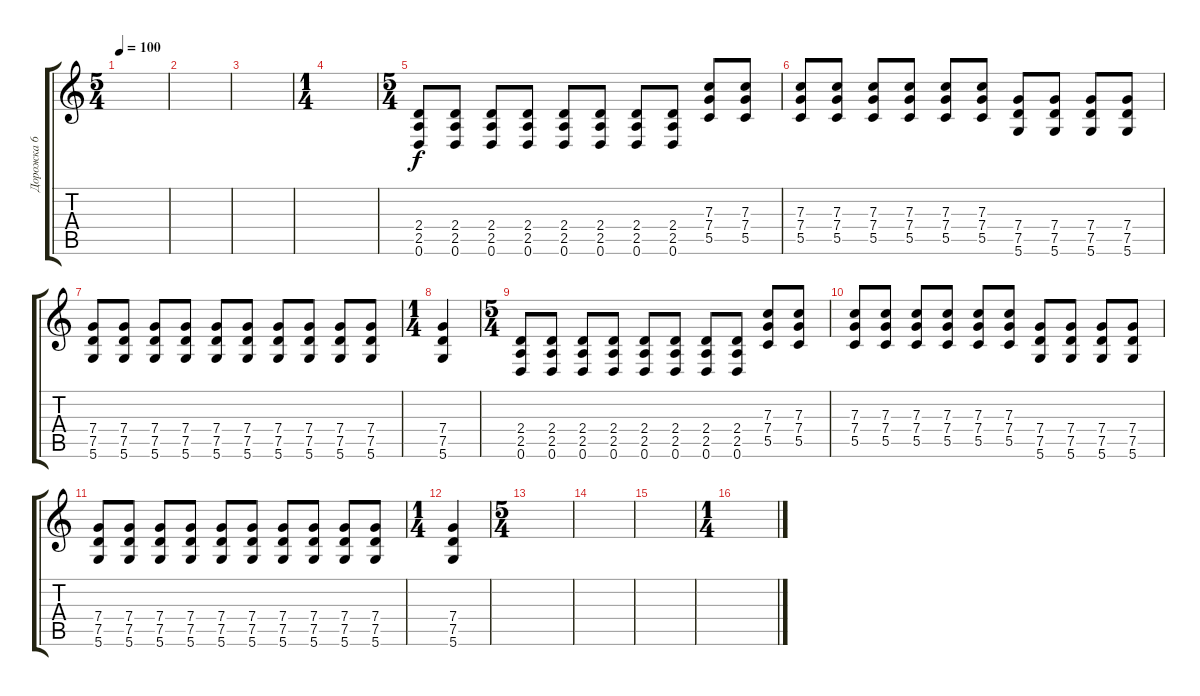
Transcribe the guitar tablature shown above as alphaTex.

\track ("Дорожка 6" "Дорожка 6") {instrument distortionguitar}
\staff {score tabs}
\tuning (D4 A3 F3 C3 G2 D2) {hide}
\ts (5 4)
\tempo 100
\clef g2
\ks c
|
|
|
\ts (1 4)
|
\ts (5 4)
(2.4 2.5 0.6).8 (2.4 2.5 0.6).8 (2.4 2.5 0.6).8 (2.4 2.5 0.6).8 (2.4 2.5 0.6).8 (2.4 2.5 0.6).8 (2.4 2.5 0.6).8 (2.4 2.5 0.6).8 (7.3 7.4 5.5).8 (7.3 7.4 5.5).8 |
(7.3 7.4 5.5).8 (7.3 7.4 5.5).8 (7.3 7.4 5.5).8 (7.3 7.4 5.5).8 (7.3 7.4 5.5).8 (7.3 7.4 5.5).8 (7.4 7.5 5.6).8 (7.4 7.5 5.6).8 (7.4 7.5 5.6).8 (7.4 7.5 5.6).8 |
(7.4 7.5 5.6).8 (7.4 7.5 5.6).8 (7.4 7.5 5.6).8 (7.4 7.5 5.6).8 (7.4 7.5 5.6).8 (7.4 7.5 5.6).8 (7.4 7.5 5.6).8 (7.4 7.5 5.6).8 (7.4 7.5 5.6).8 (7.4 7.5 5.6).8 |
\ts (1 4)
(7.4 7.5 5.6).4 |
\ts (5 4)
(2.4 2.5 0.6).8 (2.4 2.5 0.6).8 (2.4 2.5 0.6).8 (2.4 2.5 0.6).8 (2.4 2.5 0.6).8 (2.4 2.5 0.6).8 (2.4 2.5 0.6).8 (2.4 2.5 0.6).8 (7.3 7.4 5.5).8 (7.3 7.4 5.5).8 |
(7.3 7.4 5.5).8 (7.3 7.4 5.5).8 (7.3 7.4 5.5).8 (7.3 7.4 5.5).8 (7.3 7.4 5.5).8 (7.3 7.4 5.5).8 (7.4 7.5 5.6).8 (7.4 7.5 5.6).8 (7.4 7.5 5.6).8 (7.4 7.5 5.6).8 |
(7.4 7.5 5.6).8 (7.4 7.5 5.6).8 (7.4 7.5 5.6).8 (7.4 7.5 5.6).8 (7.4 7.5 5.6).8 (7.4 7.5 5.6).8 (7.4 7.5 5.6).8 (7.4 7.5 5.6).8 (7.4 7.5 5.6).8 (7.4 7.5 5.6).8 |
\ts (1 4)
(7.4 7.5 5.6).4 |
\ts (5 4)
|
|
|
\ts (1 4)
